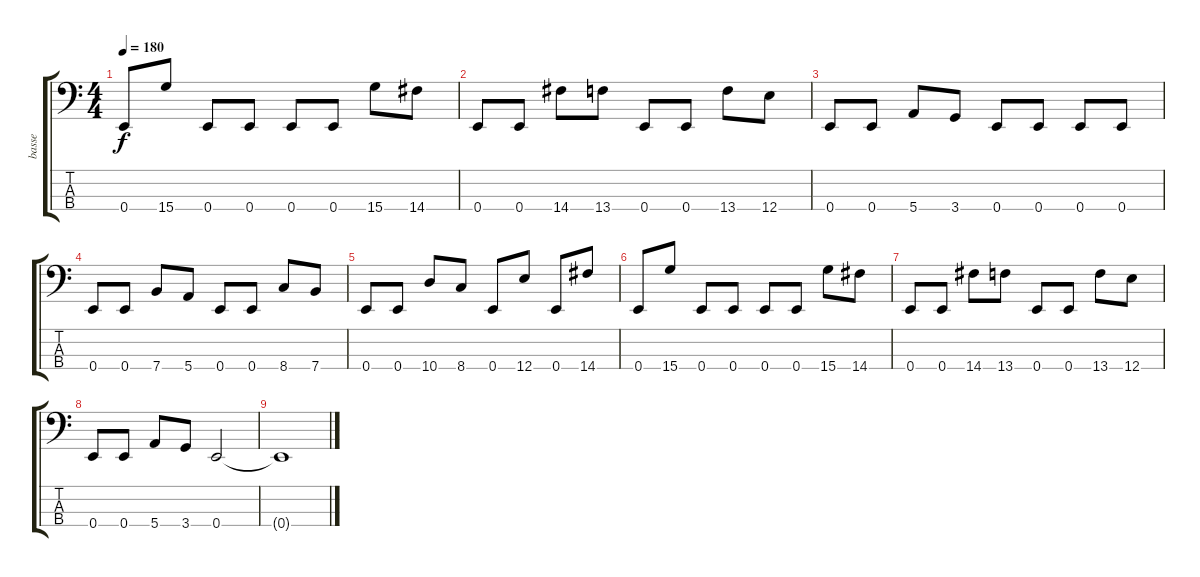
\track ("basse" "basse") {instrument electricbasspick}
\staff {score tabs}
\tuning (G2 D2 A1 E1) {hide}
\ts (4 4)
\tempo 180
\clef f4
\ks c
0.4.8{dy f} 15.4.8 0.4.8 0.4.8 0.4.8 0.4.8 15.4.8 14.4.8 |
0.4.8 0.4.8 14.4.8 13.4.8 0.4.8 0.4.8 13.4.8 12.4.8 |
0.4.8 0.4.8 5.4.8 3.4.8 0.4.8 0.4.8 0.4.8 0.4.8 |
0.4.8 0.4.8 7.4.8 5.4.8 0.4.8 0.4.8 8.4.8 7.4.8 |
0.4.8 0.4.8 10.4.8 8.4.8 0.4.8 12.4.8 0.4.8 14.4.8 |
0.4.8 15.4.8 0.4.8 0.4.8 0.4.8 0.4.8 15.4.8 14.4.8 |
0.4.8 0.4.8 14.4.8 13.4.8 0.4.8 0.4.8 13.4.8 12.4.8 |
0.4.8 0.4.8 5.4.8 3.4.8 0.4.2 |
0.4{t}.1
